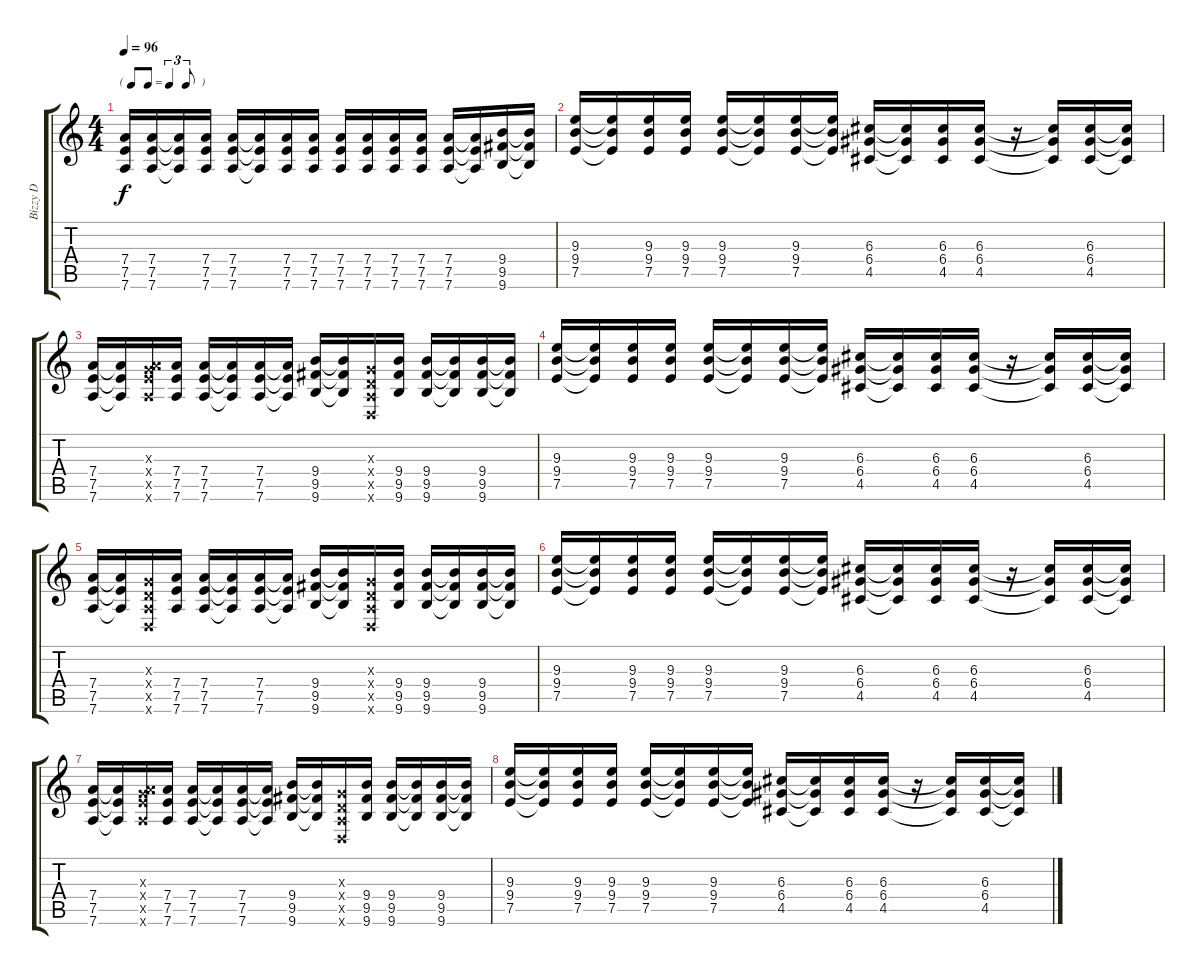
\track ("Bizzy D" "Bizzy D") {instrument distortionguitar}
\staff {score tabs}
\tuning (E4 B3 G3 D3 A2 D2) {hide}
\ts (4 4)
\tf triplet8th
\tempo 96
\clef g2
\ks c
(7.4 7.5 7.6).16{dy f volume 11 balance 8 instrument distortionguitar} (7.4 7.5 7.6).16 (7.4{t} 7.5{t} 7.6{t}).16 (7.4 7.5 7.6).16 (7.4 7.5 7.6).16 (7.4{t} 7.5{t} 7.6{t}).16 (7.4 7.5 7.6).16 (7.4 7.5 7.6).16 (7.4 7.5 7.6).16 (7.4 7.5 7.6).16 (7.4 7.5 7.6).16 (7.4 7.5 7.6).16 (7.4 7.5 7.6).16 (7.4{t} 7.5{t} 7.6{t}).16 (9.4 9.5 9.6).16 (9.4{t} 9.5{t} 9.6{t}).16 |
(9.3 9.4 7.5).16 (9.3{t} 9.4{t} 7.5{t}).16 (9.3 9.4 7.5).16 (9.3 9.4 7.5).16 (9.3 9.4 7.5).16 (9.3{t} 9.4{t} 7.5{t}).16 (9.3 9.4 7.5).16 (9.3{t} 9.4{t} 7.5{t}).16 (6.3 6.4 4.5).16 (6.3{t} 6.4{t} 4.5{t}).16 (6.3 6.4 4.5).16 (6.3 6.4 4.5).16 r.16 (6.3{t} 6.4{t} 4.5{t}).16 (6.3 6.4 4.5).16 (6.3{t} 6.4{t} 4.5{t}).16 |
(7.4 7.5 7.6).16 (7.4{t} 7.5{t} 7.6{t}).16 (0.3{x} 7.4{x} 7.5{x} 7.6{x}).16 (7.4 7.5 7.6).16 (7.4 7.5 7.6).16 (7.4{t} 7.5{t} 7.6{t}).16 (7.4 7.5 7.6).16 (7.4{t} 7.5{t} 7.6{t}).16 (9.4 9.5 9.6).16 (9.4{t} 9.5{t} 9.6{t}).16 (0.3{x} 0.4{x} 0.5{x} 0.6{x}).16 (9.4 9.5 9.6).16 (9.4 9.5 9.6).16 (9.4{t} 9.5{t} 9.6{t}).16 (9.4 9.5 9.6).16 (9.4{t} 9.5{t} 9.6{t}).16 |
(9.3 9.4 7.5).16 (9.3{t} 9.4{t} 7.5{t}).16 (9.3 9.4 7.5).16 (9.3 9.4 7.5).16 (9.3 9.4 7.5).16 (9.3{t} 9.4{t} 7.5{t}).16 (9.3 9.4 7.5).16 (9.3{t} 9.4{t} 7.5{t}).16 (6.3 6.4 4.5).16 (6.3{t} 6.4{t} 4.5{t}).16 (6.3 6.4 4.5).16 (6.3 6.4 4.5).16 r.16 (6.3{t} 6.4{t} 4.5{t}).16 (6.3 6.4 4.5).16 (6.3{t} 6.4{t} 4.5{t}).16 |
(7.4 7.5 7.6).16 (7.4{t} 7.5{t} 7.6{t}).16 (0.3{x} 0.4{x} 0.5{x} 0.6{x}).16 (7.4 7.5 7.6).16 (7.4 7.5 7.6).16 (7.4{t} 7.5{t} 7.6{t}).16 (7.4 7.5 7.6).16 (7.4{t} 7.5{t} 7.6{t}).16 (9.4 9.5 9.6).16 (9.4{t} 9.5{t} 9.6{t}).16 (0.3{x} 0.4{x} 0.5{x} 0.6{x}).16 (9.4 9.5 9.6).16 (9.4 9.5 9.6).16 (9.4{t} 9.5{t} 9.6{t}).16 (9.4 9.5 9.6).16 (9.4{t} 9.5{t} 9.6{t}).16 |
(9.3 9.4 7.5).16 (9.3{t} 9.4{t} 7.5{t}).16 (9.3 9.4 7.5).16 (9.3 9.4 7.5).16 (9.3 9.4 7.5).16 (9.3{t} 9.4{t} 7.5{t}).16 (9.3 9.4 7.5).16 (9.3{t} 9.4{t} 7.5{t}).16 (6.3 6.4 4.5).16 (6.3{t} 6.4{t} 4.5{t}).16 (6.3 6.4 4.5).16 (6.3 6.4 4.5).16 r.16 (6.3{t} 6.4{t} 4.5{t}).16 (6.3 6.4 4.5).16 (6.3{t} 6.4{t} 4.5{t}).16 |
(7.4 7.5 7.6).16 (7.4{t} 7.5{t} 7.6{t}).16 (0.3{x} 7.4{x} 7.5{x} 7.6{x}).16 (7.4 7.5 7.6).16 (7.4 7.5 7.6).16 (7.4{t} 7.5{t} 7.6{t}).16 (7.4 7.5 7.6).16 (7.4{t} 7.5{t} 7.6{t}).16 (9.4 9.5 9.6).16 (9.4{t} 9.5{t} 9.6{t}).16 (0.3{x} 0.4{x} 0.5{x} 0.6{x}).16 (9.4 9.5 9.6).16 (9.4 9.5 9.6).16 (9.4{t} 9.5{t} 9.6{t}).16 (9.4 9.5 9.6).16 (9.4{t} 9.5{t} 9.6{t}).16 |
(9.3 9.4 7.5).16 (9.3{t} 9.4{t} 7.5{t}).16 (9.3 9.4 7.5).16 (9.3 9.4 7.5).16 (9.3 9.4 7.5).16 (9.3{t} 9.4{t} 7.5{t}).16 (9.3 9.4 7.5).16 (9.3{t} 9.4{t} 7.5{t}).16 (6.3 6.4 4.5).16 (6.3{t} 6.4{t} 4.5{t}).16 (6.3 6.4 4.5).16 (6.3 6.4 4.5).16 r.16 (6.3{t} 6.4{t} 4.5{t}).16 (6.3 6.4 4.5).16 (6.3{t} 6.4{t} 4.5{t}).16
